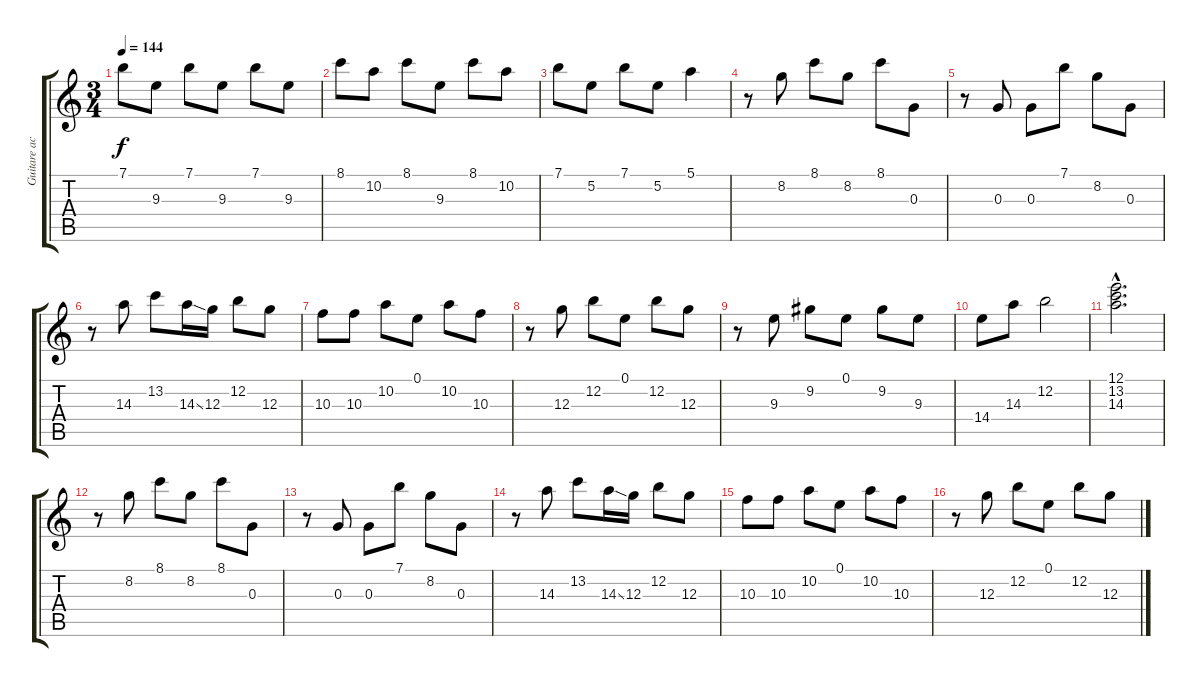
\track ("Guitare acoustique #2" "Guitare ac") {instrument acousticguitarnylon}
\staff {score tabs}
\tuning (E4 B3 G3 D3 A2 E2) {hide}
\ts (3 4)
\tempo 144
\clef g2
\ks c
7.1.8{dy f} 9.3.8 7.1.8 9.3.8 7.1.8 9.3.8 |
8.1.8 10.2.8 8.1.8 9.3.8 8.1.8 10.2.8 |
7.1.8 5.2.8 7.1.8 5.2.8 5.1.4 |
r.8 8.2.8 8.1.8 8.2.8 8.1.8 0.3.8 |
r.8 0.3.8 0.3.8 7.1.8 8.2.8 0.3.8 |
r.8 14.3.8 13.2.8 14.3{ss}.16 12.3.16 12.2.8 12.3.8 |
10.3.8 10.3.8 10.2.8 0.1.8 10.2.8 10.3.8 |
r.8 12.3.8 12.2.8 0.1.8 12.2.8 12.3.8 |
r.8 9.3.8 9.2.8 0.1.8 9.2.8 9.3.8 |
14.4.8 14.3.8 12.2.2 |
(12.1{hac} 13.2{hac} 14.3{hac}).2{d} |
r.8 8.2.8 8.1.8 8.2.8 8.1.8 0.3.8 |
r.8 0.3.8 0.3.8 7.1.8 8.2.8 0.3.8 |
r.8 14.3.8 13.2.8 14.3{ss}.16 12.3.16 12.2.8 12.3.8 |
10.3.8 10.3.8 10.2.8 0.1.8 10.2.8 10.3.8 |
r.8 12.3.8 12.2.8 0.1.8 12.2.8 12.3.8
